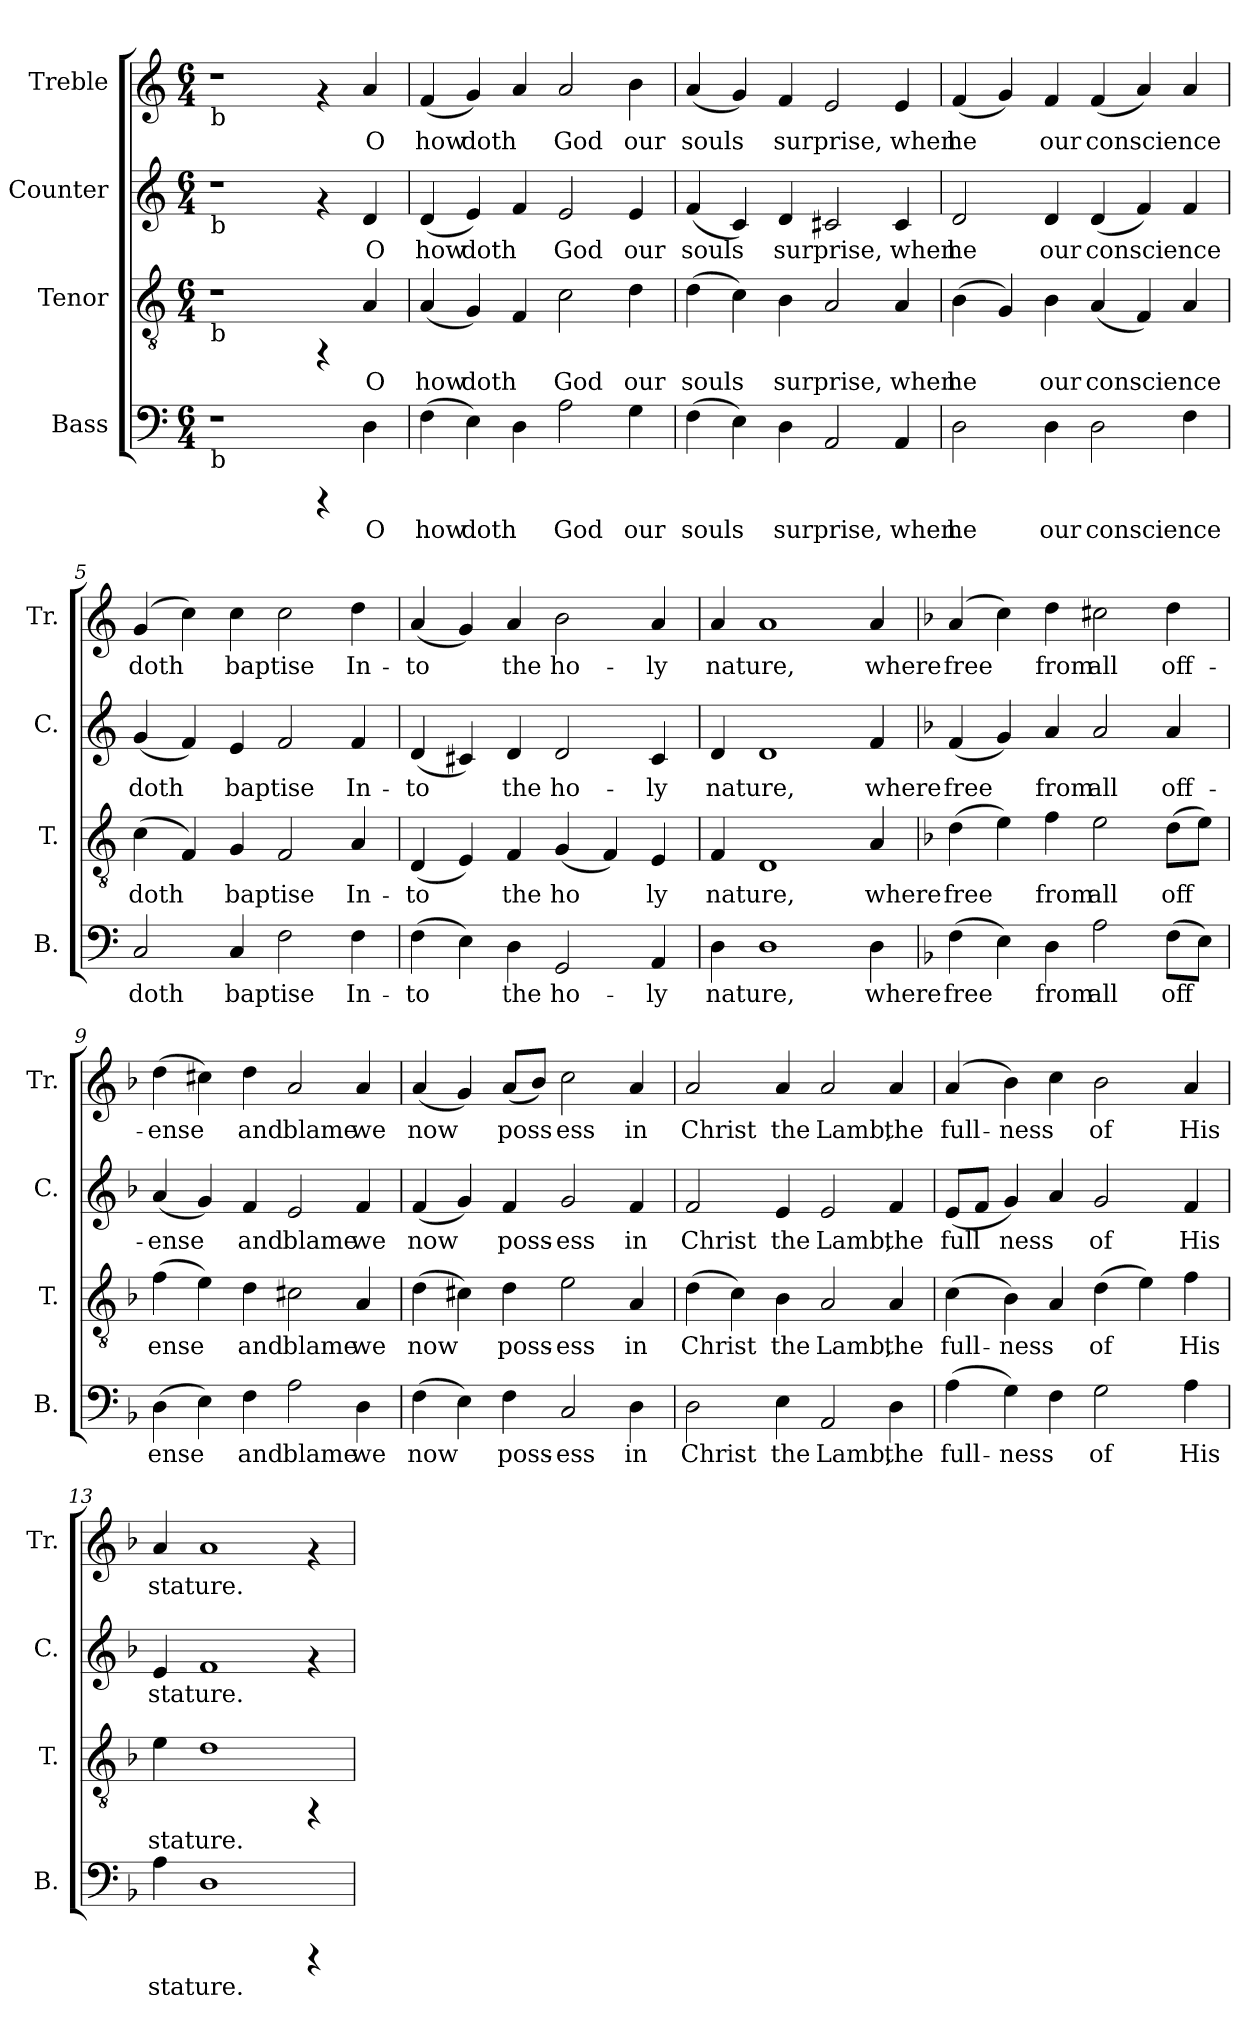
**kern	**text	**kern	**text	**kern	**text	**kern	**text
*part4	*part4	*part3	*part3	*part2	*part2	*part1	*part1
*staff4	*staff4	*staff3	*staff3	*staff2	*staff2	*staff1	*staff1
*I"Bass	*	*I"Tenor	*	*I"Counter	*	*I"Treble	*
*I'B.	*	*I'T.	*	*I'C.	*	*I'Tr.	*
!!LO:PB:g=z
*stria5	*	*stria5	*	*stria5	*	*stria5	*
*clefF4	*	*clefGv2	*	*clefG2	*	*clefG2	*
*k[]	*	*k[]	*	*k[]	*	*k[]	*
*C:	*	*C:	*	*C:	*	*C:	*
*M6/4	*	*M6/4	*	*M6/4	*	*M6/4	*
=1	=1	=1	=1	=1	=1	=1	=1
!	!	!	!	!	!	!LO:TX:b:t=b	!
!	!	!	!	!LO:TX:b:t=b	!	!	!
!	!	!LO:TX:b:t=b	!	!	!	!	!
!LO:TX:b:t=b	!	!	!	!	!	!	!
1r	.	1r	.	1r	.	1r	.
4rCCC	.	4rFF	.	4rf	.	4rf	.
!	!LO:LY:a:cj	!	!LO:LY:a:cj	!	!LO:LY:b:cj	!	!LO:LY:b:cj
4D\	O	4A/	O	4d/	O	4a/	O
=2	=2	=2	=2	=2	=2	=2	=2
!	!LO:LY:a:cj	!	!LO:LY:a:cj	!	!LO:LY:b:cj	!	!LO:LY:b:cj
(>4F\	how	(<4A/	how	(<4d/	how	(<4f/	how
!	!LO:LY:a:cj	!	!LO:LY:a:cj	!	!LO:LY:b:cj	!	!LO:LY:b:cj
4E\)	doth	4G/)	doth	4e/)	doth	4g/)	doth
!	!LO:LY:a:cj	!	!LO:LY:a:cj	!	!LO:LY:b:cj	!	!LO:LY:b:cj
4D\	.	4F/	.	4f/	.	4a/	.
!	!LO:LY:a:cj	!	!LO:LY:a:cj	!	!LO:LY:b:cj	!	!LO:LY:b:cj
2A\	God	2c\	God	2e/	God	2a/	God
!	!LO:LY:a:cj	!	!LO:LY:a:cj	!	!LO:LY:b:cj	!	!LO:LY:b:cj
4G\	our	4d\	our	4e/	our	4b\	our
=3	=3	=3	=3	=3	=3	=3	=3
!	!LO:LY:a:cj	!	!LO:LY:a:cj	!	!LO:LY:b:cj	!	!LO:LY:b:cj
(>4F\	souls	(>4d\	souls	(<4f/	souls	(<4a/	souls
!	!LO:LY:a:cj	!	!LO:LY:a:cj	!	!LO:LY:b:cj	!	!LO:LY:b:cj
4E\)	.	4c\)	.	4c/)	.	4g/)	.
!	!LO:LY:a:cj	!	!LO:LY:a:cj	!	!LO:LY:b:cj	!	!LO:LY:b:cj
4D\	surprise,	4B\	surprise,	4d/	surprise,	4f/	surprise,
!	!LO:LY:a:cj	!	!LO:LY:a:cj	!	!LO:LY:b:cj	!	!LO:LY:b:cj
2AA/	.	2A/	.	2c#X/	.	2e/	.
!	!LO:LY:a:cj	!	!LO:LY:a:cj	!	!LO:LY:b:cj	!	!LO:LY:b:cj
4AA/	when	4A/	when	4c#/	when	4e/	when
=4	=4	=4	=4	=4	=4	=4	=4
!	!LO:LY:a:cj	!	!LO:LY:a:cj	!	!LO:LY:b:cj	!	!LO:LY:b:cj
2D\	he	(>4B\	he	2d/	he	(<4f/	he
!	!	!	!LO:LY:a:cj	!	!	!	!LO:LY:b:cj
.	.	4G/)	.	.	.	4g/)	.
!	!LO:LY:a:cj	!	!LO:LY:a:cj	!	!LO:LY:b:cj	!	!LO:LY:b:cj
4D\	our	4B\	our	4d/	our	4f/	our
!	!LO:LY:a:cj	!	!LO:LY:a:cj	!	!LO:LY:b:cj	!	!LO:LY:b:cj
2D\	conscience	(<4A/	conscience	(<4d/	conscience	(<4f/	conscience
!	!	!	!LO:LY:a:cj	!	!LO:LY:b:cj	!	!LO:LY:b:cj
.	.	4F/)	.	4f/)	.	4a/)	.
!	!LO:LY:a:cj	!	!LO:LY:a:cj	!	!LO:LY:b:cj	!	!LO:LY:b:cj
4F\	.	4A/	.	4f/	.	4a/	.
=5	=5	=5	=5	=5	=5	=5	=5
!	!LO:LY:a:cj	!	!LO:LY:a:cj	!	!LO:LY:b:cj	!	!LO:LY:b:cj
2C/	doth	(>4c\	doth	(<4g/	doth	(>4g/	doth
!	!	!	!LO:LY:a:cj	!	!LO:LY:b:cj	!	!LO:LY:b:cj
.	.	4F/)	.	4f/)	.	4cc\)	.
!	!LO:LY:a:cj	!	!LO:LY:a:cj	!	!LO:LY:b:cj	!	!LO:LY:b:cj
4C/	baptise	4G/	baptise	4e/	baptise	4cc\	baptise
!	!LO:LY:a:cj	!	!LO:LY:a:cj	!	!LO:LY:b:cj	!	!LO:LY:b:cj
2F\	.	2F/	.	2f/	.	2cc\	.
!	!LO:LY:a:cj	!	!LO:LY:a:cj	!	!LO:LY:b:cj	!	!LO:LY:b:cj
4F\	In-	4A/	In-	4f/	In-	4dd\	In-
=6	=6	=6	=6	=6	=6	=6	=6
!	!LO:LY:a:cj	!	!LO:LY:a:cj	!	!LO:LY:b:cj	!	!LO:LY:b:cj
(>4F\	-to	(<4D/	-to	(<4d/	-to	(<4a/	-to
!	!LO:LY:a:cj	!	!LO:LY:a:cj	!	!LO:LY:b:cj	!	!LO:LY:b:cj
4E\)	.	4E/)	.	4c#X/)	.	4g/)	.
!	!LO:LY:a:cj	!	!LO:LY:a:cj	!	!LO:LY:b:cj	!	!LO:LY:b:cj
4D\	the	4F/	the	4d/	the	4a/	the
!	!LO:LY:a:cj	!	!LO:LY:a:cj	!	!LO:LY:b:cj	!	!LO:LY:b:cj
2GG/	ho-	(<4G/	ho-	2d/	ho-	2b\	ho-
!	!	!	!LO:LY:a:cj	!	!	!	!
.	.	4F/)	--	.	.	.	.
!	!LO:LY:a:cj	!	!LO:LY:a:cj	!	!LO:LY:b:cj	!	!LO:LY:b:cj
4AA/	-ly	4E/	-ly	4c#/	-ly	4a/	-ly
=7	=7	=7	=7	=7	=7	=7	=7
!	!LO:LY:a:cj	!	!LO:LY:a:cj	!	!LO:LY:b:cj	!	!LO:LY:b:cj
4D\	nature,	4F/	nature,	4d/	nature,	4a/	nature,
!	!LO:LY:a:cj	!	!LO:LY:a:cj	!	!LO:LY:b:cj	!	!LO:LY:b:cj
1D	.	1D	.	1d	.	1a	.
!	!LO:LY:a:cj	!	!LO:LY:a:cj	!	!LO:LY:b:cj	!	!LO:LY:b:cj
4D\	where	4A/	where	4f/	where	4a/	where
!!LO:LB:g=z
=8	=8	=8	=8	=8	=8	=8	=8
*k[b-]	*	*k[b-]	*	*k[b-]	*	*k[b-]	*
*F:	*	*F:	*	*F:	*	*F:	*
!	!LO:LY:a:cj	!	!LO:LY:a:cj	!	!LO:LY:b:cj	!	!LO:LY:b:cj
(>4F\	free	(>4d\	free	(<4f/	free	(>4a/	free
!	!LO:LY:a:cj	!	!LO:LY:a:cj	!	!LO:LY:b:cj	!	!LO:LY:b:cj
4E\)	.	4e\)	.	4g/)	.	4cc\)	.
!	!LO:LY:a:cj	!	!LO:LY:a:cj	!	!LO:LY:b:cj	!	!LO:LY:b:cj
4D\	from	4f\	from	4a/	from	4dd\	from
!	!LO:LY:a:cj	!	!LO:LY:a:cj	!	!LO:LY:b:cj	!	!LO:LY:b:cj
2A\	all	2e\	all	2a/	all	2cc#X\	all
!	!LO:LY:a:cj	!	!LO:LY:a:cj	!	!LO:LY:b:cj	!	!LO:LY:b:cj
(>8F\L	off-	(>8d\L	off-	4a/	off-	4dd\	off-
!	!LO:LY:a:cj	!	!LO:LY:a:cj	!	!	!	!
8E\J)	--	8e\J)	--	.	.	.	.
=9	=9	=9	=9	=9	=9	=9	=9
!	!LO:LY:a:cj	!	!LO:LY:a:cj	!	!LO:LY:b:cj	!	!LO:LY:b:cj
(>4D\	-ense	(>4f\	-ense	(<4a/	-ense	(>4dd\	-ense
!	!LO:LY:a:cj	!	!LO:LY:a:cj	!	!LO:LY:b:cj	!	!LO:LY:b:cj
4E\)	.	4e\)	.	4g/)	.	4cc#X\)	.
!	!LO:LY:a:cj	!	!LO:LY:a:cj	!	!LO:LY:b:cj	!	!LO:LY:b:cj
4F\	and	4d\	and	4f/	and	4dd\	and
!	!LO:LY:a:cj	!	!LO:LY:a:cj	!	!LO:LY:b:cj	!	!LO:LY:b:cj
2A\	blame	2c#X\	blame	2e/	blame	2a/	blame
!	!LO:LY:a:cj	!	!LO:LY:a:cj	!	!LO:LY:b:cj	!	!LO:LY:b:cj
4D\	we	4A/	we	4f/	we	4a/	we
=10	=10	=10	=10	=10	=10	=10	=10
!	!LO:LY:a:cj	!	!LO:LY:a:cj	!	!LO:LY:b:cj	!	!LO:LY:b:cj
(>4F\	now	(>4d\	now	(<4f/	now	(<4a/	now
!	!LO:LY:a:cj	!	!LO:LY:a:cj	!	!LO:LY:b:cj	!	!LO:LY:b:cj
4E\)	.	4c#X\)	.	4g/)	.	4g/)	.
!	!LO:LY:a:cj	!	!LO:LY:a:cj	!	!LO:LY:b:cj	!	!LO:LY:b:cj
4F\	poss-	4d\	poss-	4f/	poss-	(<8a/L	poss-
!	!	!	!	!	!	!	!LO:LY:b:cj
.	.	.	.	.	.	8b-/J)	--
!	!LO:LY:a:cj	!	!LO:LY:a:cj	!	!LO:LY:b:cj	!	!LO:LY:b:cj
2C/	-ess	2e\	-ess	2g/	-ess	2cc\	-ess
!	!LO:LY:a:cj	!	!LO:LY:a:cj	!	!LO:LY:b:cj	!	!LO:LY:b:cj
4D\	in	4A/	in	4f/	in	4a/	in
=11	=11	=11	=11	=11	=11	=11	=11
!	!LO:LY:a:cj	!	!LO:LY:a:cj	!	!LO:LY:b:cj	!	!LO:LY:b:cj
2D\	Christ	(>4d\	Christ	2f/	Christ	2a/	Christ
!	!	!	!LO:LY:a:cj	!	!	!	!
.	.	4c\)	.	.	.	.	.
!	!LO:LY:a:cj	!	!LO:LY:a:cj	!	!LO:LY:b:cj	!	!LO:LY:b:cj
4E\	the	4B-\	the	4e/	the	4a/	the
!	!LO:LY:a:cj	!	!LO:LY:a:cj	!	!LO:LY:b:cj	!	!LO:LY:b:cj
2AA/	Lamb,	2A/	Lamb,	2e/	Lamb,	2a/	Lamb,
!	!LO:LY:a:cj	!	!LO:LY:a:cj	!	!LO:LY:b:cj	!	!LO:LY:b:cj
4D\	the	4A/	the	4f/	the	4a/	the
=12	=12	=12	=12	=12	=12	=12	=12
!	!LO:LY:a:cj	!	!LO:LY:a:cj	!	!LO:LY:b:cj	!	!LO:LY:b:cj
(>4A\	full-	(>4c\	full-	(<8e/L	full-	(>4a/	full-
!	!	!	!	!	!LO:LY:b:cj	!	!
.	.	.	.	8f/J	--	.	.
!	!LO:LY:a:cj	!	!LO:LY:a:cj	!	!LO:LY:b:cj	!	!LO:LY:b:cj
4G\)	-ness	4B-\)	-ness	4g/)	-ness	4b-\)	-ness
!	!LO:LY:a:cj	!	!LO:LY:a:cj	!	!LO:LY:b:cj	!	!LO:LY:b:cj
4F\	.	4A/	.	4a/	.	4cc\	.
!	!LO:LY:a:cj	!	!LO:LY:a:cj	!	!LO:LY:b:cj	!	!LO:LY:b:cj
2G\	of	(>4d\	of	2g/	of	2b-\	of
!	!	!	!LO:LY:a:cj	!	!	!	!
.	.	4e\)	.	.	.	.	.
!	!LO:LY:a:cj	!	!LO:LY:a:cj	!	!LO:LY:b:cj	!	!LO:LY:b:cj
4A\	His	4f\	His	4f/	His	4a/	His
=13	=13	=13	=13	=13	=13	=13	=13
!	!LO:LY:a:cj	!	!LO:LY:a:cj	!	!LO:LY:b:cj	!	!LO:LY:b:cj
4A\	stature.	4e\	stature.	4e/	stature.	4a/	stature.
!	!LO:LY:a:cj	!	!LO:LY:a:cj	!	!LO:LY:b:cj	!	!LO:LY:b:cj
1D	.	1d	.	1f	.	1a	.
4rCCC	.	4rFF	.	4rf	.	4rf	.
=	=	=	=	=	=	=	=
*-	*-	*-	*-	*-	*-	*-	*-
